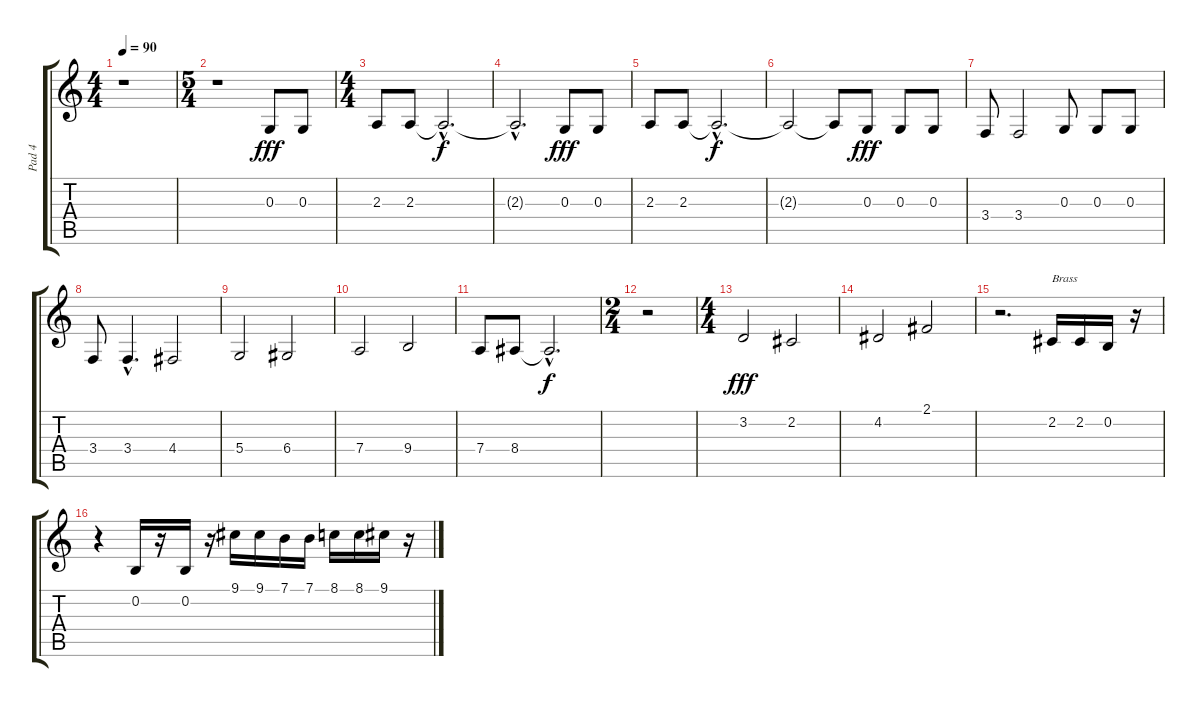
\track ("Pad 4" "Pad 4") {instrument stringensemble1}
\staff {score tabs}
\tuning (E4 B3 G3 D3 A2 D2) {hide}
\ts (4 4)
\tempo 90
\clef g2
\ks c
r.1{dy f} |
\ts (5 4)
r.1 0.3.8{dy fff} 0.3.8 |
\ts (4 4)
2.3.8 2.3.8 2.3{hac t}.2{d dy f} |
2.3{hac t}.2{d} 0.3.8{dy fff} 0.3.8 |
2.3.8 2.3.8 2.3{hac t}.2{d dy f} |
2.3{t}.2 2.3{t}.8 0.3.8{dy fff} 0.3.8 0.3.8 |
3.4.8 3.4.2 0.3.8 0.3.8 0.3.8 |
3.4.8 3.4{hac}.4{d} 4.4.2 |
5.4.2 6.4.2 |
7.4.2 9.4.2 |
7.4.8 8.4.8 8.4{hac t}.2{d dy f} |
\ts (2 4)
r.2 |
\ts (4 4)
3.2.2{dy fff} 2.2.2 |
4.2.2 2.1.2 |
r.2{d} 2.2.16{txt "Brass" volume 16 instrument brasssection} 2.2.16 0.2.16 r.16 |
r.4 0.2.16 r.16 0.2.16 r.16 9.1.16 9.1.16 7.1.16 7.1.16 8.1.16 8.1.16 9.1.16 r.16
